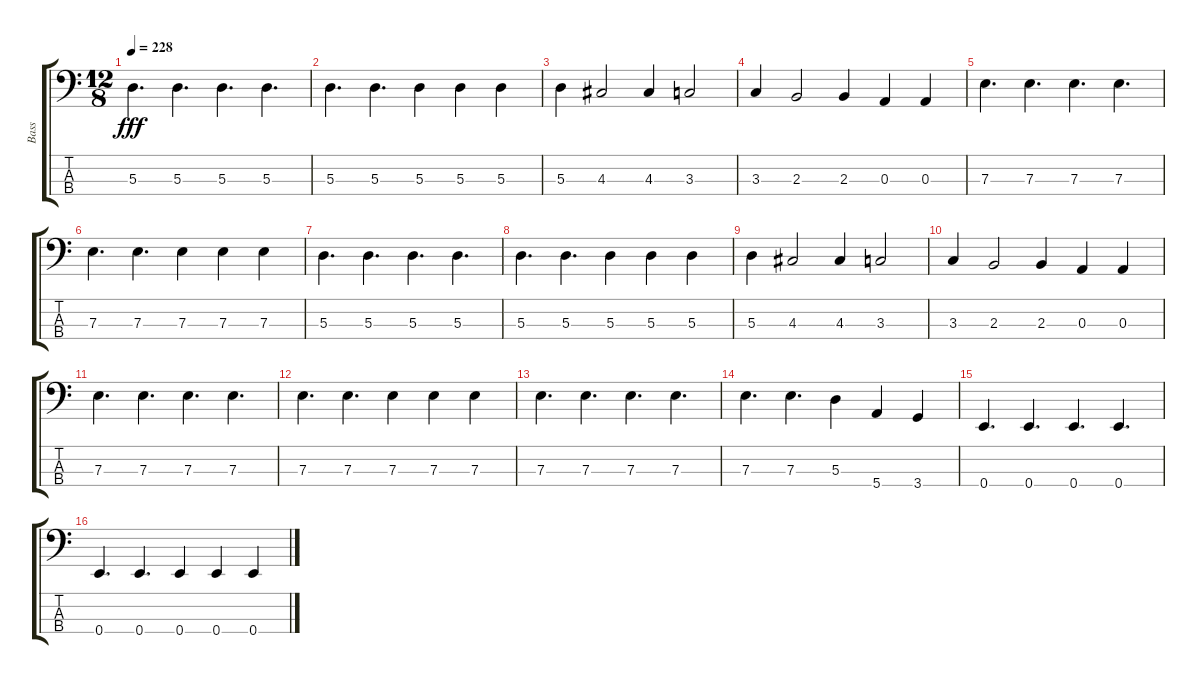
\track ("Bass" "Bass") {instrument electricbassfinger}
\staff {score tabs}
\tuning (G2 D2 A1 E1) {hide}
\ts (12 8)
\tempo 228
\clef f4
\ks c
5.3.4{d dy fff} 5.3.4{d} 5.3.4{d} 5.3.4{d} |
5.3.4{d} 5.3.4{d} 5.3.4 5.3.4 5.3.4 |
5.3.4 4.3.2 4.3.4 3.3.2 |
3.3.4 2.3.2 2.3.4 0.3.4 0.3.4 |
7.3.4{d} 7.3.4{d} 7.3.4{d} 7.3.4{d} |
7.3.4{d} 7.3.4{d} 7.3.4 7.3.4 7.3.4 |
5.3.4{d} 5.3.4{d} 5.3.4{d} 5.3.4{d} |
5.3.4{d} 5.3.4{d} 5.3.4 5.3.4 5.3.4 |
5.3.4 4.3.2 4.3.4 3.3.2 |
3.3.4 2.3.2 2.3.4 0.3.4 0.3.4 |
7.3.4{d} 7.3.4{d} 7.3.4{d} 7.3.4{d} |
7.3.4{d} 7.3.4{d} 7.3.4 7.3.4 7.3.4 |
7.3.4{d} 7.3.4{d} 7.3.4{d} 7.3.4{d} |
7.3.4{d} 7.3.4{d} 5.3.4 5.4.4 3.4.4 |
0.4.4{d} 0.4.4{d} 0.4.4{d} 0.4.4{d} |
0.4.4{d} 0.4.4{d} 0.4.4 0.4.4 0.4.4
